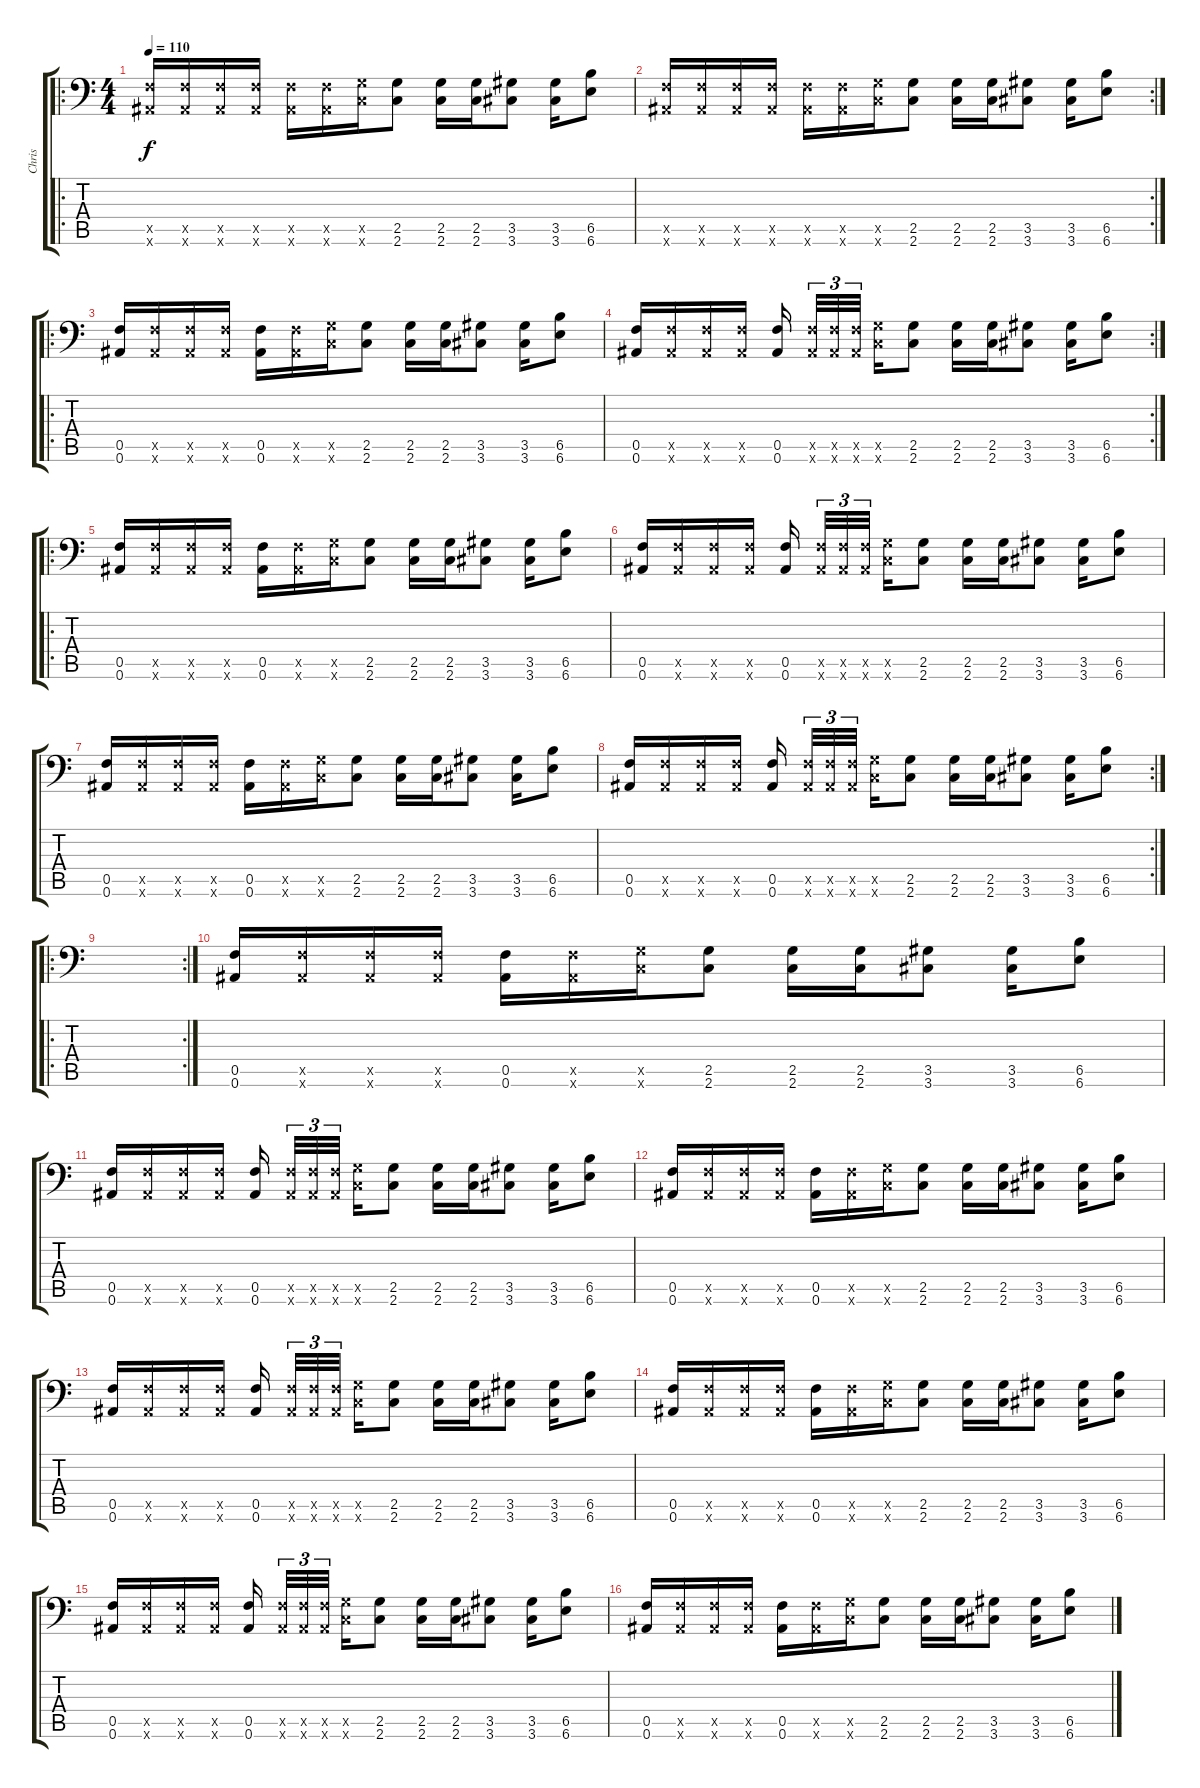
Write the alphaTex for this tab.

\track ("Chris" "Chris") {instrument distortionguitar}
\staff {score tabs}
\tuning (C4 G3 Eb3 Bb2 F2 Bb1) {hide}
\ro
\ts (4 4)
\tempo 110
\clef f4
\ks c
(0.5{x} 0.6{x}).16{dy f instrument distortionguitar} (0.5{x} 0.6{x}).16 (0.5{x} 0.6{x}).16 (0.5{x} 0.6{x}).16 (0.5{x} 0.6{x}).16 (0.5{x} 0.6{x}).16 (2.5{x} 2.6{x}).16 (2.5 2.6).8 (2.5 2.6).16 (2.5 2.6).16 (3.5 3.6).8 (3.5 3.6).16 (6.5 6.6).8 |
\rc 2
(0.5{x} 0.6{x}).16 (0.5{x} 0.6{x}).16 (0.5{x} 0.6{x}).16 (0.5{x} 0.6{x}).16 (0.5{x} 0.6{x}).16 (0.5{x} 0.6{x}).16 (2.5{x} 2.6{x}).16 (2.5 2.6).8 (2.5 2.6).16 (2.5 2.6).16 (3.5 3.6).8 (3.5 3.6).16 (6.5 6.6).8 |
\ro
(0.5 0.6).16 (0.5{x} 0.6{x}).16 (0.5{x} 0.6{x}).16 (0.5{x} 0.6{x}).16 (0.5 0.6).16 (0.5{x} 0.6{x}).16 (2.5{x} 2.6{x}).16 (2.5 2.6).8 (2.5 2.6).16 (2.5 2.6).16 (3.5 3.6).8 (3.5 3.6).16 (6.5 6.6).8 |
\rc 2
(0.5 0.6).16 (0.5{x} 0.6{x}).16 (0.5{x} 0.6{x}).16 (0.5{x} 0.6{x}).16 (0.5 0.6).16 (0.5{x} 0.6{x}).32{tu (3 2)} (0.5{x} 0.6{x}).32{tu (3 2)} (0.5{x} 0.6{x}).32{tu (3 2)} (2.5{x} 2.6{x}).16 (2.5 2.6).8 (2.5 2.6).16 (2.5 2.6).16 (3.5 3.6).8 (3.5 3.6).16 (6.5 6.6).8 |
\ro
(0.5 0.6).16 (0.5{x} 0.6{x}).16 (0.5{x} 0.6{x}).16 (0.5{x} 0.6{x}).16 (0.5 0.6).16 (0.5{x} 0.6{x}).16 (2.5{x} 2.6{x}).16 (2.5 2.6).8 (2.5 2.6).16 (2.5 2.6).16 (3.5 3.6).8 (3.5 3.6).16 (6.5 6.6).8 |
(0.5 0.6).16 (0.5{x} 0.6{x}).16 (0.5{x} 0.6{x}).16 (0.5{x} 0.6{x}).16 (0.5 0.6).16 (0.5{x} 0.6{x}).32{tu (3 2)} (0.5{x} 0.6{x}).32{tu (3 2)} (0.5{x} 0.6{x}).32{tu (3 2)} (2.5{x} 2.6{x}).16 (2.5 2.6).8 (2.5 2.6).16 (2.5 2.6).16 (3.5 3.6).8 (3.5 3.6).16 (6.5 6.6).8 |
(0.5 0.6).16 (0.5{x} 0.6{x}).16 (0.5{x} 0.6{x}).16 (0.5{x} 0.6{x}).16 (0.5 0.6).16 (0.5{x} 0.6{x}).16 (2.5{x} 2.6{x}).16 (2.5 2.6).8 (2.5 2.6).16 (2.5 2.6).16 (3.5 3.6).8 (3.5 3.6).16 (6.5 6.6).8 |
\rc 2
(0.5 0.6).16 (0.5{x} 0.6{x}).16 (0.5{x} 0.6{x}).16 (0.5{x} 0.6{x}).16 (0.5 0.6).16 (0.5{x} 0.6{x}).32{tu (3 2)} (0.5{x} 0.6{x}).32{tu (3 2)} (0.5{x} 0.6{x}).32{tu (3 2)} (2.5{x} 2.6{x}).16 (2.5 2.6).8 (2.5 2.6).16 (2.5 2.6).16 (3.5 3.6).8 (3.5 3.6).16 (6.5 6.6).8 |
\ro
\rc 2
|
(0.5 0.6).16 (0.5{x} 0.6{x}).16 (0.5{x} 0.6{x}).16 (0.5{x} 0.6{x}).16 (0.5 0.6).16 (0.5{x} 0.6{x}).16 (2.5{x} 2.6{x}).16 (2.5 2.6).8 (2.5 2.6).16 (2.5 2.6).16 (3.5 3.6).8 (3.5 3.6).16 (6.5 6.6).8 |
(0.5 0.6).16 (0.5{x} 0.6{x}).16 (0.5{x} 0.6{x}).16 (0.5{x} 0.6{x}).16 (0.5 0.6).16 (0.5{x} 0.6{x}).32{tu (3 2)} (0.5{x} 0.6{x}).32{tu (3 2)} (0.5{x} 0.6{x}).32{tu (3 2)} (2.5{x} 2.6{x}).16 (2.5 2.6).8 (2.5 2.6).16 (2.5 2.6).16 (3.5 3.6).8 (3.5 3.6).16 (6.5 6.6).8 |
(0.5 0.6).16 (0.5{x} 0.6{x}).16 (0.5{x} 0.6{x}).16 (0.5{x} 0.6{x}).16 (0.5 0.6).16 (0.5{x} 0.6{x}).16 (2.5{x} 2.6{x}).16 (2.5 2.6).8 (2.5 2.6).16 (2.5 2.6).16 (3.5 3.6).8 (3.5 3.6).16 (6.5 6.6).8 |
(0.5 0.6).16 (0.5{x} 0.6{x}).16 (0.5{x} 0.6{x}).16 (0.5{x} 0.6{x}).16 (0.5 0.6).16 (0.5{x} 0.6{x}).32{tu (3 2)} (0.5{x} 0.6{x}).32{tu (3 2)} (0.5{x} 0.6{x}).32{tu (3 2)} (2.5{x} 2.6{x}).16 (2.5 2.6).8 (2.5 2.6).16 (2.5 2.6).16 (3.5 3.6).8 (3.5 3.6).16 (6.5 6.6).8 |
(0.5 0.6).16 (0.5{x} 0.6{x}).16 (0.5{x} 0.6{x}).16 (0.5{x} 0.6{x}).16 (0.5 0.6).16 (0.5{x} 0.6{x}).16 (2.5{x} 2.6{x}).16 (2.5 2.6).8 (2.5 2.6).16 (2.5 2.6).16 (3.5 3.6).8 (3.5 3.6).16 (6.5 6.6).8 |
(0.5 0.6).16 (0.5{x} 0.6{x}).16 (0.5{x} 0.6{x}).16 (0.5{x} 0.6{x}).16 (0.5 0.6).16 (0.5{x} 0.6{x}).32{tu (3 2)} (0.5{x} 0.6{x}).32{tu (3 2)} (0.5{x} 0.6{x}).32{tu (3 2)} (2.5{x} 2.6{x}).16 (2.5 2.6).8 (2.5 2.6).16 (2.5 2.6).16 (3.5 3.6).8 (3.5 3.6).16 (6.5 6.6).8 |
(0.5 0.6).16 (0.5{x} 0.6{x}).16 (0.5{x} 0.6{x}).16 (0.5{x} 0.6{x}).16 (0.5 0.6).16 (0.5{x} 0.6{x}).16 (2.5{x} 2.6{x}).16 (2.5 2.6).8 (2.5 2.6).16 (2.5 2.6).16 (3.5 3.6).8 (3.5 3.6).16 (6.5 6.6).8
